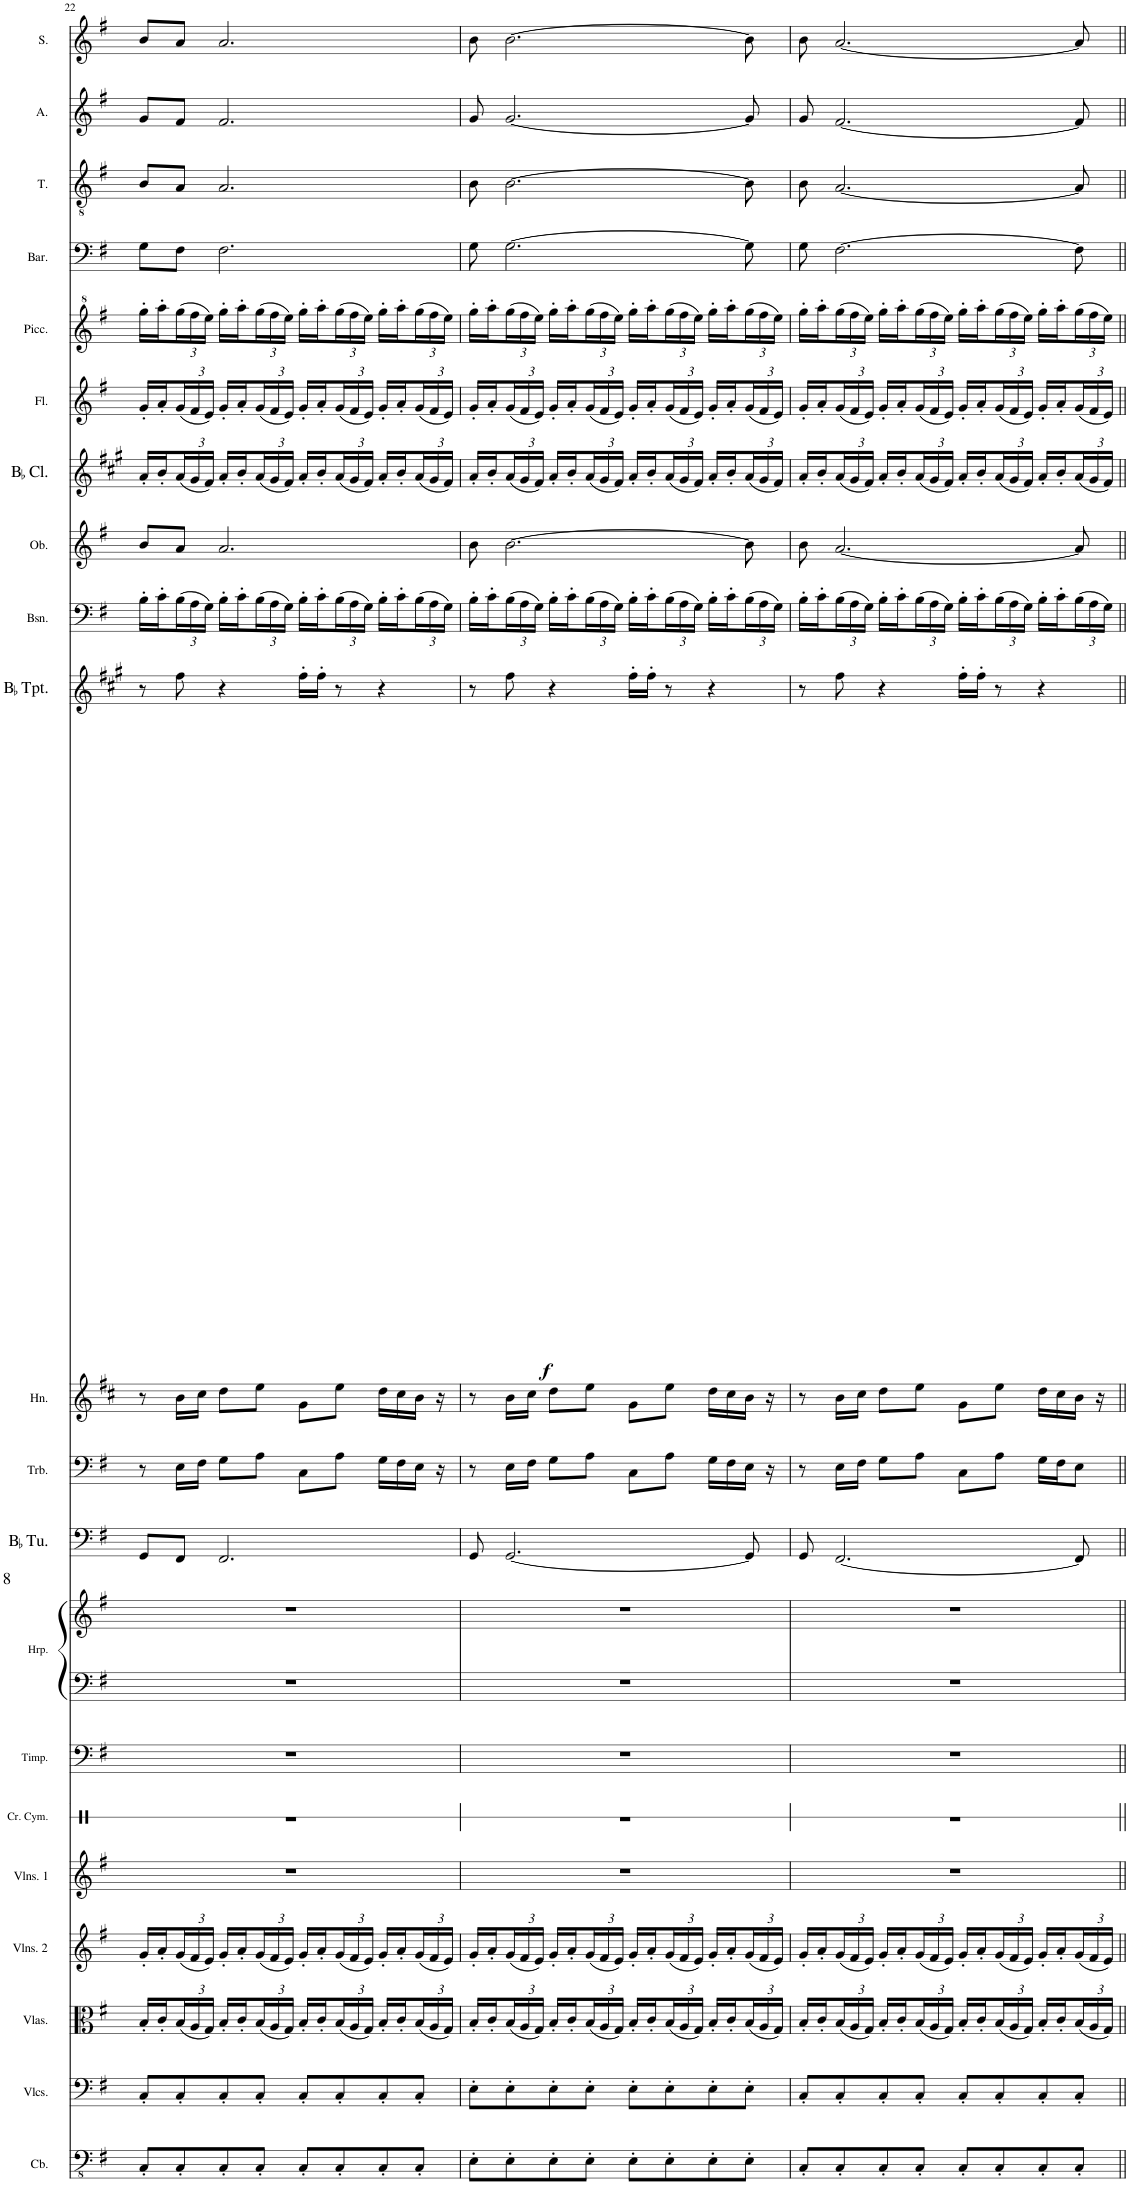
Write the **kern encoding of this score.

**kern	**kern	**kern	**kern	**kern	**kern	**kern	**kern	**kern	**kern	**kern	**kern	**kern	**dynam	**kern	**kern	**kern	**kern	**kern	**kern	**kern	**kern	**kern
*part21	*part20	*part19	*part18	*part17	*part16	*part15	*part14	*part14	*part13	*part12	*part11	*part10	*part10	*part9	*part8	*part7	*part6	*part5	*part4	*part3	*part2	*part1
*staff22	*staff21	*staff20	*staff19	*staff18	*staff17	*staff16	*staff15	*staff14	*staff13	*staff12	*staff11	*staff10	*staff10	*staff9	*staff8	*staff7	*staff6	*staff5	*staff4	*staff3	*staff2	*staff1
*I"Contrabass	*I"Violoncellos	*I"Violas	*I"Violins 2	*I"Violins 1	*I"Crash Cymbal	*I"Timpani	*I"Harp	*	*I"BaccidentalFlat Tuba	*I"Trombone	*I"Horn	*I"BaccidentalFlat Trumpet	*	*I"Bassoon	*I"Oboe	*I"BaccidentalFlat Clarinet	*I"Flute	*I"Piccolo	*I"Baritone	*I"Tenor	*I"Alto	*I"Soprano
*I'Cb.	*I'Vlcs.	*I'Vlas.	*I'Vlns. 2	*I'Vlns. 1	*I'Cr. Cym.	*I'Timp.	*I'Hrp.	*	*I'BaccidentalFlat Tu.	*I'Trb.	*I'Hn.	*I'BaccidentalFlat Tpt.	*	*I'Bsn.	*I'Ob.	*I'BaccidentalFlat Cl.	*I'Fl.	*I'Picc.	*I'Bar.	*I'T.	*I'A.	*I'S.
!!LO:PB:g=z
*clefFv4	*clefF4	*clefC3	*clefG2	*clefG2	*clefX	*clefF4	*clefF4	*clefG2	*clefF4	*clefF4	*clefG2	*clefG2	*	*clefF4	*clefG2	*clefG2	*clefG2	*clefG^2	*clefF4	*clefGv2	*clefG2	*clefG2
*Trd7c12	*	*	*	*	*	*	*	*	*	*	*Trd4c7	*Trd1c2	*	*	*	*Trd1c2	*	*Trd-7c-12	*	*	*	*
*k[f#]	*k[f#]	*k[f#]	*k[f#]	*k[f#]	*k[]	*k[f#]	*k[f#]	*k[f#]	*k[f#]	*k[f#]	*k[f#c#]	*k[f#c#g#]	*	*k[f#]	*k[f#]	*k[f#c#g#]	*k[f#]	*k[f#]	*k[f#]	*k[f#]	*k[f#]	*k[f#]
*M4/4	*M4/4	*M4/4	*M4/4	*M4/4	*M4/4	*M4/4	*M4/4	*M4/4	*M4/4	*M4/4	*M4/4	*M4/4	*	*M4/4	*M4/4	*M4/4	*M4/4	*M4/4	*M4/4	*M4/4	*M4/4	*M4/4
=22	=22	=22	=22	=22	=22	=22	=22	=22	=22	=22	=22	=22	=22	=22	=22	=22	=22	=22	=22	=22	=22	=22
8CC'/L	8C'/L	16B'/LL	16g'/LL	1r	1r	1r	1r	1r	8GG/L	8r	8r	8r	.	16B'\LL	8b/L	16a'/LL	16g'/LL	16ggg'\LL	8G\L	8B/L	8g/L	8b/L
.	.	16c'/	16a'/	.	.	.	.	.	.	.	.	.	.	16c'\	.	16b'/	16a'/	16aaa'\	.	.	.	.
*	*	*Xbrackettup	*Xbrackettup	*	*	*	*	*	*	*	*	*	*	*Xbrackettup	*	*Xbrackettup	*Xbrackettup	*Xbrackettup	*	*	*	*
8CC'/	8C'/	(24B/	(24g/	.	.	.	.	.	8FF#/J	16E\LL	16b\LL	8ff#\	.	(24B\	8a/J	(24a/	(24g/	(24ggg\	8F#\J	8A/J	8f#/J	8a/J
.	.	24A/	24f#/	.	.	.	.	.	.	.	.	.	.	24A\	.	24g#/	24f#/	24fff#\	.	.	.	.
.	.	.	.	.	.	.	.	.	.	16F#\JJ	16cc#\JJ	.	.	.	.	.	.	.	.	.	.	.
.	.	24G/JJ)	24e/JJ)	.	.	.	.	.	.	.	.	.	.	24G\JJ)	.	24f#/JJ)	24e/JJ)	24eee\JJ)	.	.	.	.
8CC'/	8C'/	16B'/LL	16g'/LL	.	.	.	.	.	2.FF#/	8G\L	8dd\L	4r	.	16B'\LL	2.a/	16a'/LL	16g'/LL	16ggg'\LL	2.F#\	2.A/	2.f#/	2.a/
.	.	16c'/	16a'/	.	.	.	.	.	.	.	.	.	.	16c'\	.	16b'/	16a'/	16aaa'\	.	.	.	.
8CC'/J	8C'/J	(24B/	(24g/	.	.	.	.	.	.	8A\J	8ee\J	.	.	(24B\	.	(24a/	(24g/	(24ggg\	.	.	.	.
.	.	24A/	24f#/	.	.	.	.	.	.	.	.	.	.	24A\	.	24g#/	24f#/	24fff#\	.	.	.	.
.	.	24G/JJ)	24e/JJ)	.	.	.	.	.	.	.	.	.	.	24G\JJ)	.	24f#/JJ)	24e/JJ)	24eee\JJ)	.	.	.	.
8CC'/L	8C'/L	16B'/LL	16g'/LL	.	.	.	.	.	.	8C\L	8g\L	16ff#'\LL	.	16B'\LL	.	16a'/LL	16g'/LL	16ggg'\LL	.	.	.	.
.	.	16c'/	16a'/	.	.	.	.	.	.	.	.	16ff#'\JJ	.	16c'\	.	16b'/	16a'/	16aaa'\	.	.	.	.
8CC'/	8C'/	(24B/	(24g/	.	.	.	.	.	.	8A\J	8ee\J	8r	.	(24B\	.	(24a/	(24g/	(24ggg\	.	.	.	.
.	.	24A/	24f#/	.	.	.	.	.	.	.	.	.	.	24A\	.	24g#/	24f#/	24fff#\	.	.	.	.
.	.	24G/JJ)	24e/JJ)	.	.	.	.	.	.	.	.	.	.	24G\JJ)	.	24f#/JJ)	24e/JJ)	24eee\JJ)	.	.	.	.
8CC'/	8C'/	16B'/LL	16g'/LL	.	.	.	.	.	.	16G\LL	16dd\LL	4r	.	16B'\LL	.	16a'/LL	16g'/LL	16ggg'\LL	.	.	.	.
.	.	16c'/	16a'/	.	.	.	.	.	.	16F#\	16cc#\	.	.	16c'\	.	16b'/	16a'/	16aaa'\	.	.	.	.
8CC'/J	8C'/J	(24B/	(24g/	.	.	.	.	.	.	16E\JJ	16b\JJ	.	.	(24B\	.	(24a/	(24g/	(24ggg\	.	.	.	.
.	.	24A/	24f#/	.	.	.	.	.	.	.	.	.	.	24A\	.	24g#/	24f#/	24fff#\	.	.	.	.
.	.	.	.	.	.	.	.	.	.	16r	16r	.	.	.	.	.	.	.	.	.	.	.
.	.	24G/JJ)	24e/JJ)	.	.	.	.	.	.	.	.	.	.	24G\JJ)	.	24f#/JJ)	24e/JJ)	24eee\JJ)	.	.	.	.
=23	=23	=23	=23	=23	=23	=23	=23	=23	=23	=23	=23	=23	=23	=23	=23	=23	=23	=23	=23	=23	=23	=23
8EE'\L	8E'\L	16B'/LL	16g'/LL	1r	1r	1r	1r	1r	8GG/	8r	8r	8r	.	16B'\LL	8b\	16a'/LL	16g'/LL	16ggg'\LL	8G\	8B\	8g/	8b\
.	.	16c'/	16a'/	.	.	.	.	.	.	.	.	.	.	16c'\	.	16b'/	16a'/	16aaa'\	.	.	.	.
!	!	!	!	!	!	!	!	!	!	!	!	!	!LO:DY:b	!	!	!	!	!	!	!	!	!
8EE'\	8E'\	(24B/	(24g/	.	.	.	.	.	[2.GG/	16E\LL	16b\LL	8ff#\	f	(24B\	[2.b\	(24a/	(24g/	(24ggg\	[2.G\	[2.B\	[2.g/	[2.b\
.	.	24A/	24f#/	.	.	.	.	.	.	.	.	.	.	24A\	.	24g#/	24f#/	24fff#\	.	.	.	.
.	.	.	.	.	.	.	.	.	.	16F#\JJ	16cc#\JJ	.	.	.	.	.	.	.	.	.	.	.
.	.	24G/JJ)	24e/JJ)	.	.	.	.	.	.	.	.	.	.	24G\JJ)	.	24f#/JJ)	24e/JJ)	24eee\JJ)	.	.	.	.
8EE'\	8E'\	16B'/LL	16g'/LL	.	.	.	.	.	.	8G\L	8dd\L	4r	.	16B'\LL	.	16a'/LL	16g'/LL	16ggg'\LL	.	.	.	.
.	.	16c'/	16a'/	.	.	.	.	.	.	.	.	.	.	16c'\	.	16b'/	16a'/	16aaa'\	.	.	.	.
8EE'\J	8E'\J	(24B/	(24g/	.	.	.	.	.	.	8A\J	8ee\J	.	.	(24B\	.	(24a/	(24g/	(24ggg\	.	.	.	.
.	.	24A/	24f#/	.	.	.	.	.	.	.	.	.	.	24A\	.	24g#/	24f#/	24fff#\	.	.	.	.
.	.	24G/JJ)	24e/JJ)	.	.	.	.	.	.	.	.	.	.	24G\JJ)	.	24f#/JJ)	24e/JJ)	24eee\JJ)	.	.	.	.
8EE'\L	8E'\L	16B'/LL	16g'/LL	.	.	.	.	.	.	8C\L	8g\L	16ff#'\LL	.	16B'\LL	.	16a'/LL	16g'/LL	16ggg'\LL	.	.	.	.
.	.	16c'/	16a'/	.	.	.	.	.	.	.	.	16ff#'\JJ	.	16c'\	.	16b'/	16a'/	16aaa'\	.	.	.	.
8EE'\	8E'\	(24B/	(24g/	.	.	.	.	.	.	8A\J	8ee\J	8r	.	(24B\	.	(24a/	(24g/	(24ggg\	.	.	.	.
.	.	24A/	24f#/	.	.	.	.	.	.	.	.	.	.	24A\	.	24g#/	24f#/	24fff#\	.	.	.	.
.	.	24G/JJ)	24e/JJ)	.	.	.	.	.	.	.	.	.	.	24G\JJ)	.	24f#/JJ)	24e/JJ)	24eee\JJ)	.	.	.	.
8EE'\	8E'\	16B'/LL	16g'/LL	.	.	.	.	.	.	16G\LL	16dd\LL	4r	.	16B'\LL	.	16a'/LL	16g'/LL	16ggg'\LL	.	.	.	.
.	.	16c'/	16a'/	.	.	.	.	.	.	16F#\	16cc#\	.	.	16c'\	.	16b'/	16a'/	16aaa'\	.	.	.	.
8EE'\J	8E'\J	(24B/	(24g/	.	.	.	.	.	8GG/]	16E\JJ	16b\JJ	.	.	(24B\	8b\]	(24a/	(24g/	(24ggg\	8G\]	8B\]	8g/]	8b\]
.	.	24A/	24f#/	.	.	.	.	.	.	.	.	.	.	24A\	.	24g#/	24f#/	24fff#\	.	.	.	.
.	.	.	.	.	.	.	.	.	.	16r	16r	.	.	.	.	.	.	.	.	.	.	.
.	.	24G/JJ)	24e/JJ)	.	.	.	.	.	.	.	.	.	.	24G\JJ)	.	24f#/JJ)	24e/JJ)	24eee\JJ)	.	.	.	.
=24	=24	=24	=24	=24	=24	=24	=24	=24	=24	=24	=24	=24	=24	=24	=24	=24	=24	=24	=24	=24	=24	=24
8CC'/L	8C'/L	16B'/LL	16g'/LL	1r	1r	1r	1r	1r	8GG/	8r	8r	8r	.	16B'\LL	8b\	16a'/LL	16g'/LL	16ggg'\LL	8G\	8B\	8g/	8b\
.	.	16c'/	16a'/	.	.	.	.	.	.	.	.	.	.	16c'\	.	16b'/	16a'/	16aaa'\	.	.	.	.
8CC'/	8C'/	(24B/	(24g/	.	.	.	.	.	[2.FF#/	16E\LL	16b\LL	8ff#\	.	(24B\	[2.a/	(24a/	(24g/	(24ggg\	[2.F#\	[2.A/	[2.f#/	[2.a/
.	.	24A/	24f#/	.	.	.	.	.	.	.	.	.	.	24A\	.	24g#/	24f#/	24fff#\	.	.	.	.
.	.	.	.	.	.	.	.	.	.	16F#\JJ	16cc#\JJ	.	.	.	.	.	.	.	.	.	.	.
.	.	24G/JJ)	24e/JJ)	.	.	.	.	.	.	.	.	.	.	24G\JJ)	.	24f#/JJ)	24e/JJ)	24eee\JJ)	.	.	.	.
8CC'/	8C'/	16B'/LL	16g'/LL	.	.	.	.	.	.	8G\L	8dd\L	4r	.	16B'\LL	.	16a'/LL	16g'/LL	16ggg'\LL	.	.	.	.
.	.	16c'/	16a'/	.	.	.	.	.	.	.	.	.	.	16c'\	.	16b'/	16a'/	16aaa'\	.	.	.	.
8CC'/J	8C'/J	(24B/	(24g/	.	.	.	.	.	.	8A\J	8ee\J	.	.	(24B\	.	(24a/	(24g/	(24ggg\	.	.	.	.
.	.	24A/	24f#/	.	.	.	.	.	.	.	.	.	.	24A\	.	24g#/	24f#/	24fff#\	.	.	.	.
.	.	24G/JJ)	24e/JJ)	.	.	.	.	.	.	.	.	.	.	24G\JJ)	.	24f#/JJ)	24e/JJ)	24eee\JJ)	.	.	.	.
8CC'/L	8C'/L	16B'/LL	16g'/LL	.	.	.	.	.	.	8C\L	8g\L	16ff#'\LL	.	16B'\LL	.	16a'/LL	16g'/LL	16ggg'\LL	.	.	.	.
.	.	16c'/	16a'/	.	.	.	.	.	.	.	.	16ff#'\JJ	.	16c'\	.	16b'/	16a'/	16aaa'\	.	.	.	.
8CC'/	8C'/	(24B/	(24g/	.	.	.	.	.	.	8A\J	8ee\J	8r	.	(24B\	.	(24a/	(24g/	(24ggg\	.	.	.	.
.	.	24A/	24f#/	.	.	.	.	.	.	.	.	.	.	24A\	.	24g#/	24f#/	24fff#\	.	.	.	.
.	.	24G/JJ)	24e/JJ)	.	.	.	.	.	.	.	.	.	.	24G\JJ)	.	24f#/JJ)	24e/JJ)	24eee\JJ)	.	.	.	.
8CC'/	8C'/	16B'/LL	16g'/LL	.	.	.	.	.	.	16G\LL	16dd\LL	4r	.	16B'\LL	.	16a'/LL	16g'/LL	16ggg'\LL	.	.	.	.
.	.	16c'/	16a'/	.	.	.	.	.	.	16F#\J	16cc#\	.	.	16c'\	.	16b'/	16a'/	16aaa'\	.	.	.	.
8CC'/J	8C'/J	(24B/	(24g/	.	.	.	.	.	8FF#/]	8E\J	16b\JJ	.	.	(24B\	8a/]	(24a/	(24g/	(24ggg\	8F#\]	8A/]	8f#/]	8a/]
.	.	24A/	24f#/	.	.	.	.	.	.	.	.	.	.	24A\	.	24g#/	24f#/	24fff#\	.	.	.	.
.	.	.	.	.	.	.	.	.	.	.	16r	.	.	.	.	.	.	.	.	.	.	.
.	.	24G/JJ)	24e/JJ)	.	.	.	.	.	.	.	.	.	.	24G\JJ)	.	24f#/JJ)	24e/JJ)	24eee\JJ)	.	.	.	.
=||	=||	=||	=||	=||	=||	=||	=||	=||	=||	=||	=||	=||	=||	=||	=||	=||	=||	=||	=||	=||	=||	=||
*-	*-	*-	*-	*-	*-	*-	*-	*-	*-	*-	*-	*-	*-	*-	*-	*-	*-	*-	*-	*-	*-	*-
